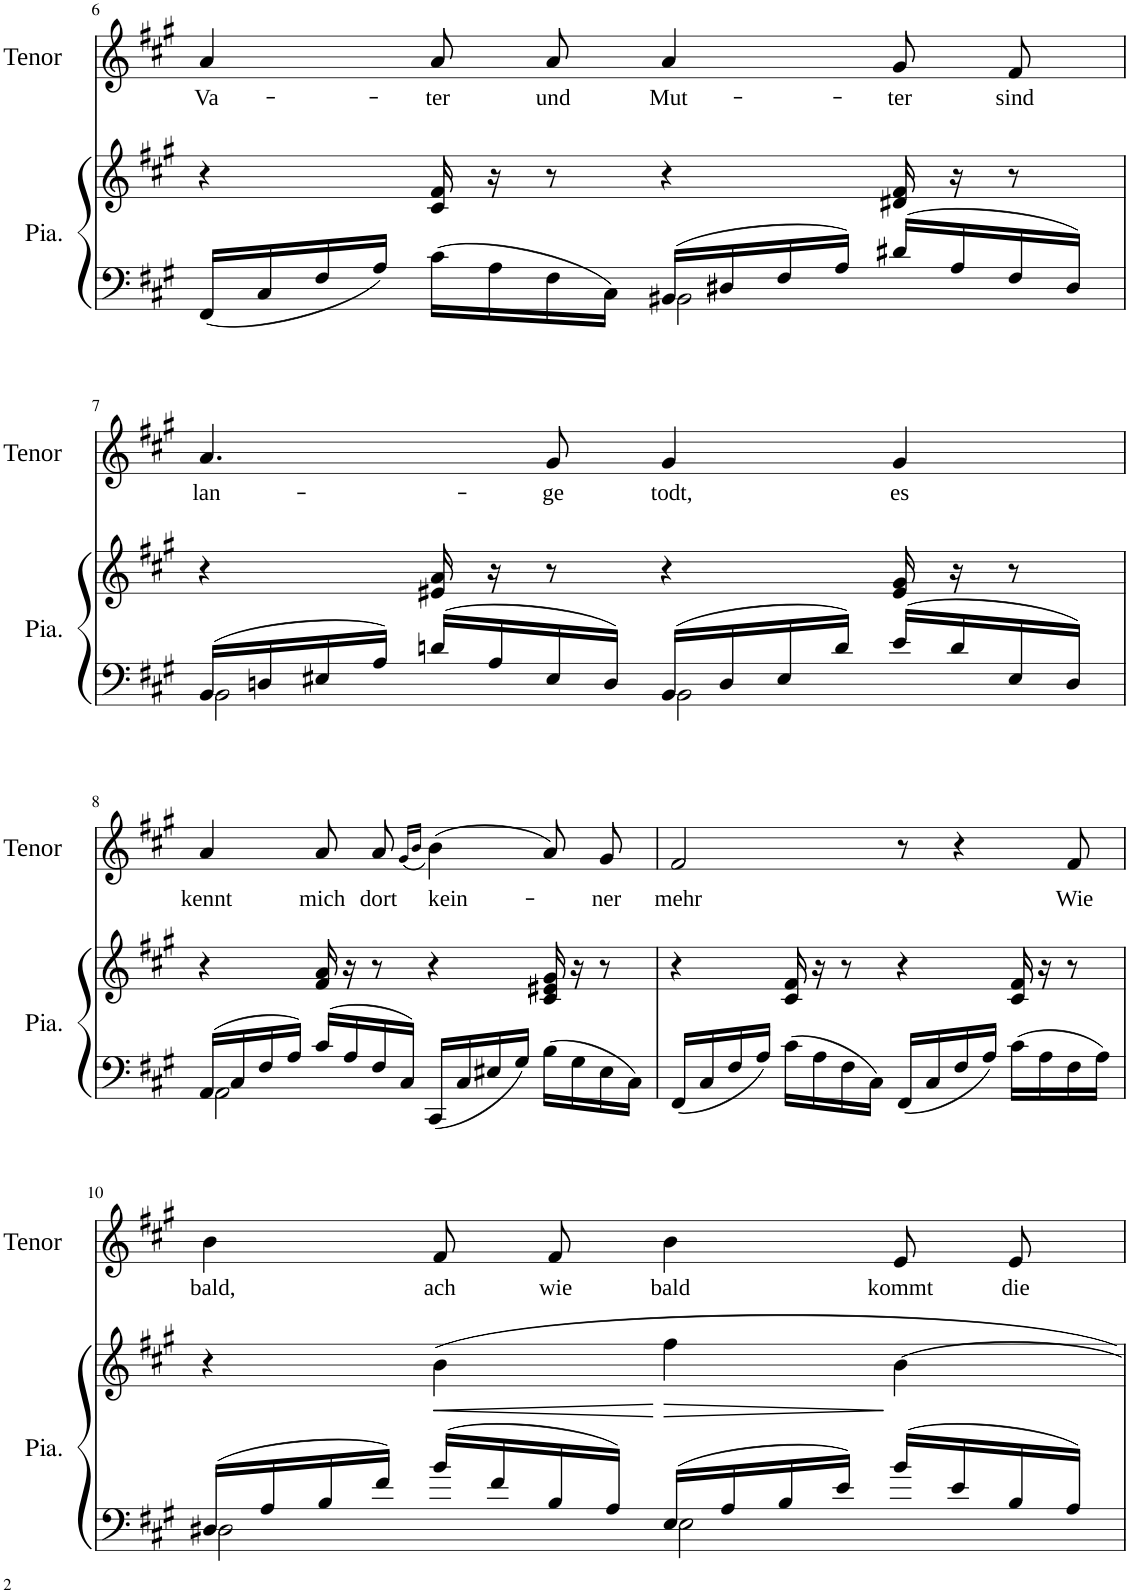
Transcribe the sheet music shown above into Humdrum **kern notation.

**kern	**kern	**dynam	**kern	**text
*part2	*part2	*part2	*part1	*part1
*staff3	*staff2	*staff2/3	*staff1	*staff1
*I"Piano	*	*	*I"Tenor	*
*I'Pia.	*	*	*I'Tenor	*
!!LO:PB:g=z
*clefF4	*clefG2	*	*clefG2	*
*k[f#c#g#]	*k[f#c#g#]	*	*k[f#c#g#]	*
*M4/4	*M4/4	*	*M4/4	*
*met(c)	*met(c)	*	*met(c)	*
=6	=6	=6	=6	=6
*^	*	*	*	*
!	!	!	!	!	!LO:LY:b
16FF#/LL	2ryy	4r	.	4a/	Va-
16C#/	.	.	.	.	.
16F#/	.	.	.	.	.
16A/JJ	.	.	.	.	.
!	!	!	!	!	!LO:LY:b
16c#\LL	.	16c#/ 16f#/	.	8a/	-ter
16A\	.	16r	.	.	.
!	!	!	!	!	!LO:LY:b
16F#\	.	8r	.	8a/	und
16C#\JJ	.	.	.	.	.
!	!	!	!	!	!LO:LY:b
16BB#X/LL	2BB#X\	4r	.	4a/	Mut-
16D#X/	.	.	.	.	.
16F#/	.	.	.	.	.
16A/JJ	.	.	.	.	.
!	!	!	!	!	!LO:LY:b
16d#X/LL	.	16d#X/ 16f#/	.	8g#/	-ter
16A/	.	16r	.	.	.
!	!	!	!	!	!LO:LY:b
16F#/	.	8r	.	8f#/	sind
16D#/JJ	.	.	.	.	.
!!LO:LB:g=z
=7	=7	=7	=7	=7	=7
!	!	!	!	!	!LO:LY:b
16BB/LL	2BB\	4r	.	4.a/	lan-
16Dn/	.	.	.	.	.
16E#X/	.	.	.	.	.
16A/JJ	.	.	.	.	.
16dn/LL	.	16e#X/ 16a/	.	.	.
16A/	.	16r	.	.	.
!	!	!	!	!	!LO:LY:b
16E#/	.	8r	.	8g#/	-ge
16D/JJ	.	.	.	.	.
!	!	!	!	!	!LO:LY:b
16BB/LL	2BB\	4r	.	4g#/	todt,
16D/	.	.	.	.	.
16E#/	.	.	.	.	.
16d/JJ	.	.	.	.	.
!	!	!	!	!	!LO:LY:b
16e/LL	.	16e#/ 16g#/	.	4g#/	es
16d/	.	16r	.	.	.
16E#/	.	8r	.	.	.
16D/JJ	.	.	.	.	.
!!LO:LB:g=z
=8	=8	=8	=8	=8	=8
!	!	!	!	!	!LO:LY:b
16AA/LL	2AA\	4r	.	4a/	kennt
16C#/	.	.	.	.	.
16F#/	.	.	.	.	.
16A/JJ	.	.	.	.	.
!	!	!	!	!	!LO:LY:b
16c#/LL	.	16f#/ 16a/	.	8a/	mich
16A/	.	16r	.	.	.
!	!	!	!	!	!LO:LY:b
16F#/	.	8r	.	8a/	dort
16C#/JJ	.	.	.	.	.
.	.	.	.	(16qg#/LL	.
.	.	.	.	16qb/JJ	.
!	!	!	!	!	!LO:LY:b
16CC#/LL	2ryy	4r	.	(4b\)	kein-
16C#/	.	.	.	.	.
16E#X/	.	.	.	.	.
16G#/JJ	.	.	.	.	.
16B\LL	.	16c#/ 16e#X/ 16g#/	.	8a/)	.
16G#\	.	16r	.	.	.
!	!	!	!	!	!LO:LY:b
16E#\	.	8r	.	8g#/	-ner
16C#\JJ	.	.	.	.	.
*v	*v	*	*	*	*
=9	=9	=9	=9	=9
!	!	!	!	!LO:LY:b
16FF#/LL	4r	.	2f#/	mehr
16C#/	.	.	.	.
16F#/	.	.	.	.
16A/JJ	.	.	.	.
16c#\LL	16c#/ 16f#/	.	.	.
16A\	16r	.	.	.
16F#\	8r	.	.	.
16C#\JJ	.	.	.	.
16FF#/LL	4r	.	8r	.
16C#/	.	.	.	.
16F#/	.	.	4r	.
16A/JJ	.	.	.	.
16c#\LL	16c#/ 16f#/	.	.	.
16A\	16r	.	.	.
!	!	!	!	!LO:LY:b
16F#\	8r	.	8f#/	Wie
16A\JJ	.	.	.	.
!!LO:LB:g=z
=10	=10	=10	=10	=10
*^	*	*	*	*
!	!	!	!	!	!LO:LY:b
16D#X/LL	2D#\	4r	.	4b\	bald,
16A/	.	.	.	.	.
16B/	.	.	.	.	.
16f#/JJ	.	.	.	.	.
!	!	!	!LO:HP:b	!	!LO:LY:b
16b/LL	.	4b\	<	8f#/	ach
16f#/	.	.	.	.	.
!	!	!	!	!	!LO:LY:b
16B/	.	.	.	8f#/	wie
16A/JJ	.	.	.	.	.
!	!	!	!LO:HP:n=1:b	!	!LO:LY:b
16E/LL	2E\	4ff#\	[ >	4b\	bald
16A/	.	.	.	.	.
16B/	.	.	.	.	.
16e/JJ	.	.	.	.	.
!	!	!	!	!	!LO:LY:b
16b/LL	.	[4b\	]	8e/	kommt
16e/	.	.	.	.	.
!	!	!	!	!	!LO:LY:b
16B/	.	.	.	8e/	die
16A/JJ	.	.	.	.	.
*v	*v	*	*	*	*
=	=	=	=	=
*-	*-	*-	*-	*-
